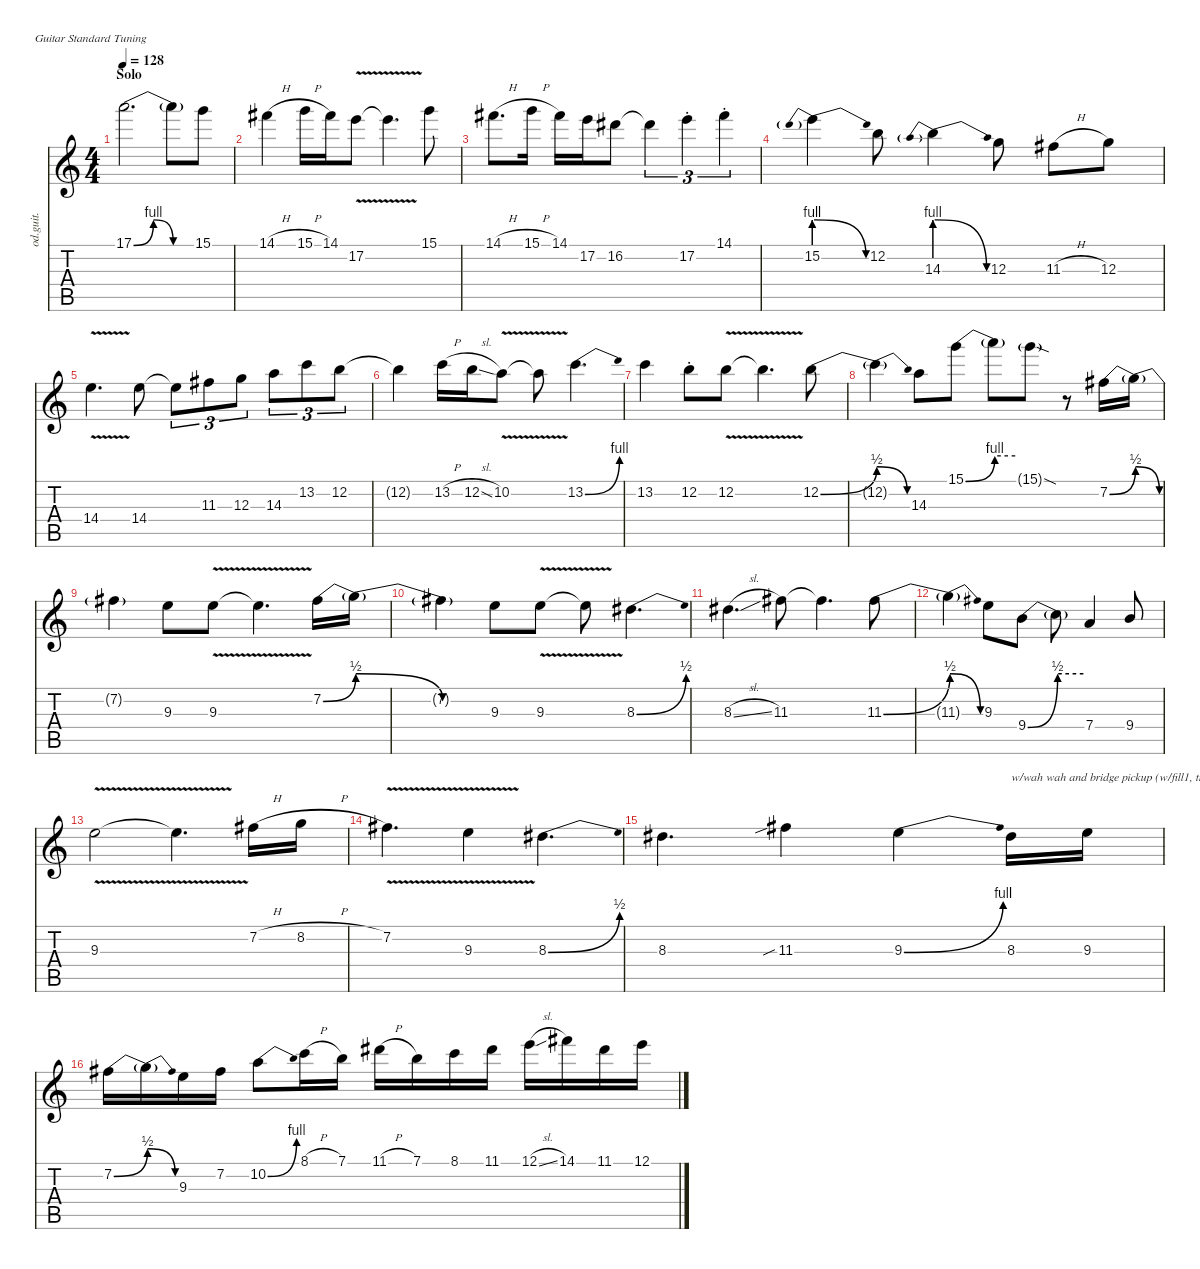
\defaultSystemsLayout 4
\hideDynamics
\bracketExtendMode nobrackets
\otherSystemsTrackNameOrientation horizontal
\track ("Guitar(Slash)" "od.guit.") {instrument overdrivenguitar}
\staff {score tabs}
\tuning (E4 B3 G3 D3 A2 E2)
\ts (4 4)
\section ("" "Solo")
\tempo 128
\clef g2
\ks c
17.1{be (bendrelease 0 0 30 4 30 4 60 0)}.2{d dy ff beam Down} 17.1{be (hold 0 0 60 0) t}.8{beam Down} 15.1.8{beam Down} |
14.1{h acc #}.4{beam Down} 15.1{h}.16{beam Down} 14.1{acc #}.16{beam Down} 17.2{v}.8{beam Down} 17.2{v t}.4{d beam Down} 15.1.8{beam Down} |
14.1{h acc #}.8{d beam Down} 15.1{h}.16{beam Down} 14.1{acc #}.16{beam Down} 17.2.16{beam Down} 16.2{acc #}.8{beam Down} 16.2{t acc #}.4{tu (3 2) beam Down} 17.2{st}.4{tu (3 2) beam Down} 14.1{st acc #}.4{tu (3 2) beam Down} |
15.2{be (prebendrelease 0 4 39.999998399999996 0)}.4{beam Down} 12.2.8{beam Down} 14.3{be (prebendrelease 0 4 39.999998399999996 0)}.4{beam Down} 12.3.8{beam Down} 11.3{h acc #}.8{beam Down} 12.3.8{beam Down} |
14.4{v}.4{d beam Down} 14.4.8{beam Down} 14.4{t}.8{tu (3 2) beam Down} 11.3{acc #}.8{tu (3 2) beam Down} 12.3.8{tu (3 2) beam Down} 14.3.8{tu (3 2) beam Down} 13.2.8{tu (3 2) beam Down} 12.2.8{tu (3 2) beam Down} |
12.2{t}.4{beam Down} 13.2{h}.16{beam Down} 12.2{sl}.16{beam Down} 10.2{v}.8{beam Down} 10.2{v t}.8{beam Down} 13.2{be (bend 0 0 30 4)}.4{d beam Down} |
13.2.4{beam Down} 12.2{st}.8{beam Down} 12.2{v}.8{beam Down} 12.2{v t}.4{d beam Down} 12.2{be (bend 0 0 60 2)}.8{beam Down} |
12.2{be (release 0 2 60 0) t}.4{beam Down} 14.3.8{beam Down} 15.1{be (bend 0 0 60 4)}.8{beam Down} 15.1{be (hold 0 4 60 4) t}.8{beam Down} 15.1{sod g}.8{dy fff beam Down} r.8{beam Down} 7.2{be (bend 0 0 60 2) acc #}.16{dy ff beam Down} 7.2{be (release 0 2 60 0) t}.16{beam Down} |
7.2{be (hold 0 0 60 0) t acc #}.4{beam Down} 9.3.8{beam Down} 9.3{v}.8{beam Down} 9.3{v t}.4{d beam Down} 7.2{be (bend 0 0 60 2) acc #}.16{beam Down} 7.2{be (release 0 2 60 0) t}.16{beam Down} |
7.2{be (hold 0 0 60 0) t acc #}.4{beam Down} 9.3.8{beam Down} 9.3{v}.8{beam Down} 9.3{v t}.8{beam Down} 8.3{be (bend 0 0 30 2) acc #}.4{d beam Down} |
8.3{sl acc #}.4{d beam Down} 11.3{acc #}.8{beam Down} 11.3{t acc #}.4{d beam Down} 11.3{be (bend 0 0 60 2) acc #}.8{beam Down} |
11.3{be (release 0 2 60 0) t}.4{beam Down} 9.3.8{beam Down} 9.4{be (bend 0 0 60 2)}.8{beam Down} 9.4{be (hold 0 2 60 2) t}.8{beam Down} 7.4.4{beam Up} 9.4.8{beam Up} |
9.3{v}.2{beam Down} 9.3{v t}.4{d beam Down} 7.2{h acc #}.16{beam Down} 8.2{h}.16{beam Down} |
7.2{v acc #}.4{d beam Down} 9.3{v}.4{beam Down} 8.3{be (bend 0 0 30 2) acc #}.4{d beam Down} |
8.3{acc #}.4{d beam Down} 11.3{sib acc #}.4{beam Down} 9.3{be (bend 0 0 30 4)}.4{beam Down} 8.3{acc #}.16{txt "w/wah wah and bridge pickup (w/fill1, track 2)" beam Down} 9.3.16{beam Down} |
7.2{be (bend 0 0 60 2) acc #}.16{beam Down} 7.2{be (release 0 2 60 0) t}.16{beam Down} 9.3.16{beam Down} 7.2{acc #}.16{beam Down} 10.2{be (bend 0 0 30 4)}.8{beam Down} 8.1{h}.16{beam Down} 7.1.16{beam Down} 11.1{h acc #}.16{beam Down} 7.1.16{beam Down} 8.1.16{beam Down} 11.1{acc #}.16{beam Down} 12.1{sl}.16{beam Down} 14.1{acc #}.16{beam Down} 11.1{acc #}.16{beam Down} 12.1.16{beam Down}
